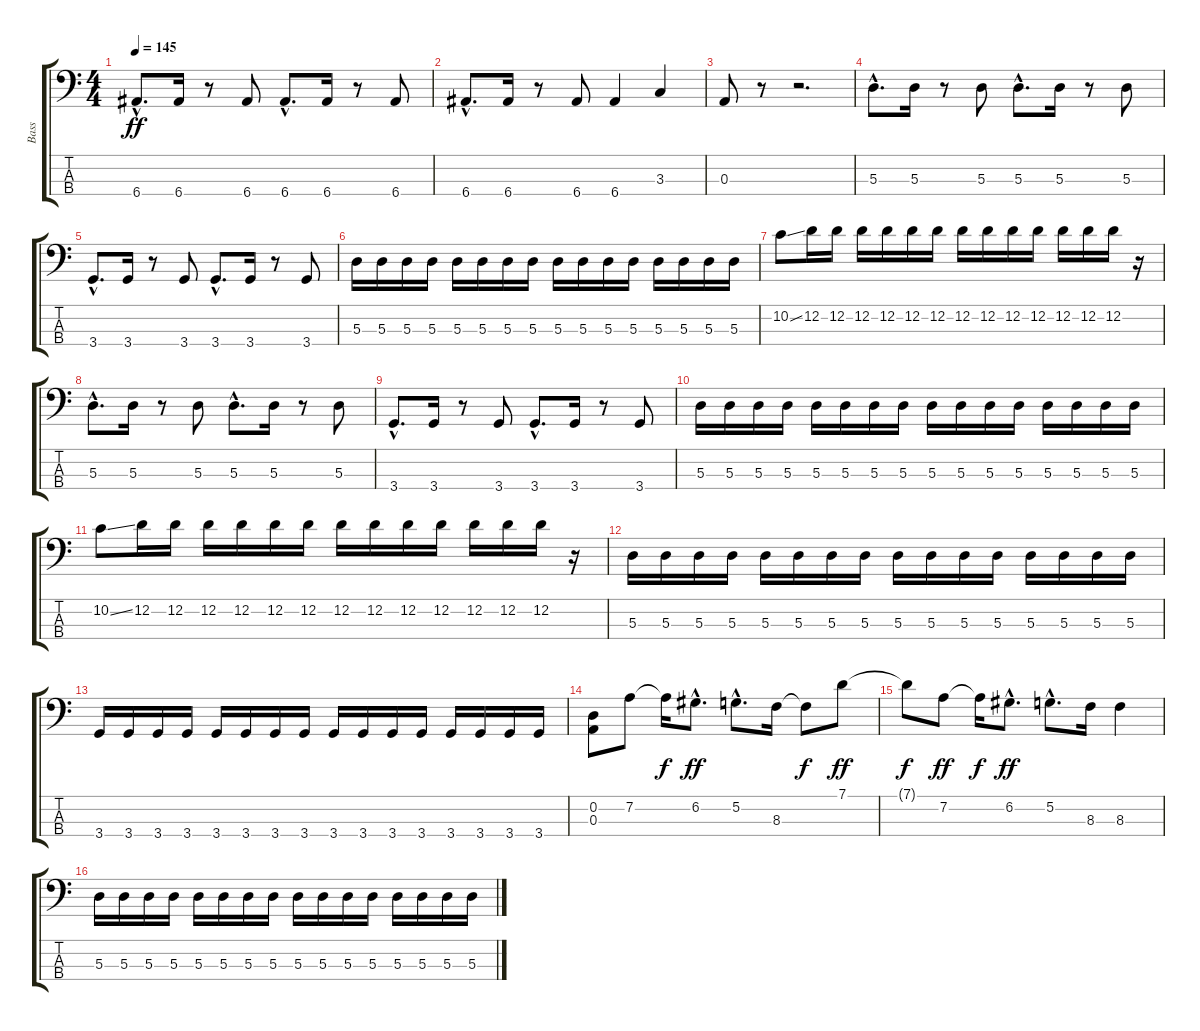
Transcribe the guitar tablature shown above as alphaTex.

\track ("Bass" "Bass") {instrument electricbasspick}
\staff {score tabs}
\tuning (G2 D2 A1 E1) {hide}
\ts (4 4)
\tempo 145
\clef f4
\ks c
6.4{hac}.8{d dy ff} 6.4.16 r.8 6.4.8 6.4{hac}.8{d} 6.4.16 r.8 6.4.8 |
6.4{hac}.8{d} 6.4.16 r.8 6.4.8 6.4.4 3.3.4 |
0.3.8 r.8 r.2{d} |
5.3{hac}.8{d} 5.3.16 r.8 5.3.8 5.3{hac}.8{d} 5.3.16 r.8 5.3.8 |
3.4{hac}.8{d} 3.4.16 r.8 3.4.8 3.4{hac}.8{d} 3.4.16 r.8 3.4.8 |
5.3.16 5.3.16 5.3.16 5.3.16 5.3.16 5.3.16 5.3.16 5.3.16 5.3.16 5.3.16 5.3.16 5.3.16 5.3.16 5.3.16 5.3.16 5.3.16 |
10.2{ss}.8 12.2.16 12.2.16 12.2.16 12.2.16 12.2.16 12.2.16 12.2.16 12.2.16 12.2.16 12.2.16 12.2.16 12.2.16 12.2.16 r.16 |
5.3{hac}.8{d} 5.3.16 r.8 5.3.8 5.3{hac}.8{d} 5.3.16 r.8 5.3.8 |
3.4{hac}.8{d} 3.4.16 r.8 3.4.8 3.4{hac}.8{d} 3.4.16 r.8 3.4.8 |
5.3.16 5.3.16 5.3.16 5.3.16 5.3.16 5.3.16 5.3.16 5.3.16 5.3.16 5.3.16 5.3.16 5.3.16 5.3.16 5.3.16 5.3.16 5.3.16 |
10.2{ss}.8 12.2.16 12.2.16 12.2.16 12.2.16 12.2.16 12.2.16 12.2.16 12.2.16 12.2.16 12.2.16 12.2.16 12.2.16 12.2.16 r.16 |
5.3.16 5.3.16 5.3.16 5.3.16 5.3.16 5.3.16 5.3.16 5.3.16 5.3.16 5.3.16 5.3.16 5.3.16 5.3.16 5.3.16 5.3.16 5.3.16 |
3.4.16 3.4.16 3.4.16 3.4.16 3.4.16 3.4.16 3.4.16 3.4.16 3.4.16 3.4.16 3.4.16 3.4.16 3.4.16 3.4.16 3.4.16 3.4.16 |
(0.2 0.3).8 7.2.8 7.2{t}.16{dy f} 6.2{hac}.8{d dy ff} 5.2{hac}.8{d} 8.3.16 8.3{t}.8{dy f} 7.1.8{dy ff} |
7.1{t}.8{dy f} 7.2.8{dy ff} 7.2{t}.16{dy f} 6.2{hac}.8{d dy ff} 5.2{hac}.8{d} 8.3.16 8.3.4 |
5.3.16 5.3.16 5.3.16 5.3.16 5.3.16 5.3.16 5.3.16 5.3.16 5.3.16 5.3.16 5.3.16 5.3.16 5.3.16 5.3.16 5.3.16 5.3.16
